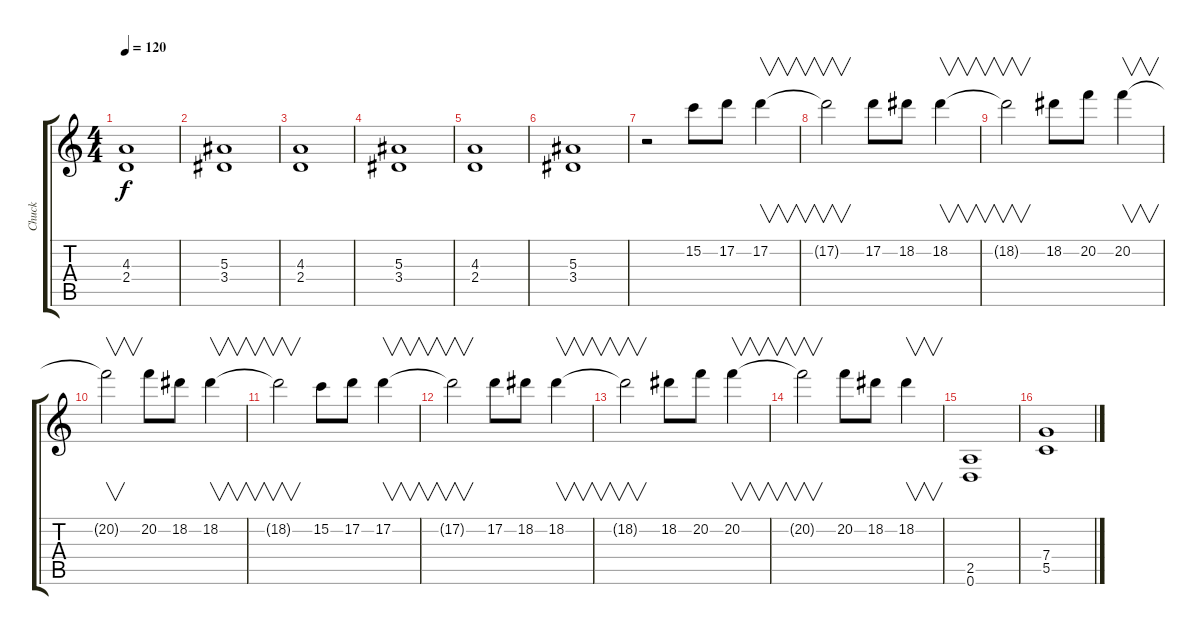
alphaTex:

\track ("Chuck" "Chuck") {instrument distortionguitar}
\staff {score tabs}
\tuning (D4 A3 F3 C3 G2 D2) {hide}
\ts (4 4)
\tempo 120
\clef g2
\ks c
(4.3 2.4).1{dy f} |
(5.3 3.4).1 |
(4.3 2.4).1 |
(5.3 3.4).1 |
(4.3 2.4).1 |
(5.3 3.4).1 |
r.2 15.2.8 17.2.8 17.2.4{v} |
17.2{t}.2{v} 17.2.8 18.2.8 18.2.4{v} |
18.2{t}.2{v} 18.2.8 20.2.8 20.2.4{v} |
20.2{t}.2{v} 20.2.8 18.2.8 18.2.4{v} |
18.2{t}.2{v} 15.2.8 17.2.8 17.2.4{v} |
17.2{t}.2{v} 17.2.8 18.2.8 18.2.4{v} |
18.2{t}.2{v} 18.2.8 20.2.8 20.2.4{v} |
20.2{t}.2{v} 20.2.8 18.2.8 18.2.4{v} |
(2.5 0.6).1 |
(7.4 5.5).1
